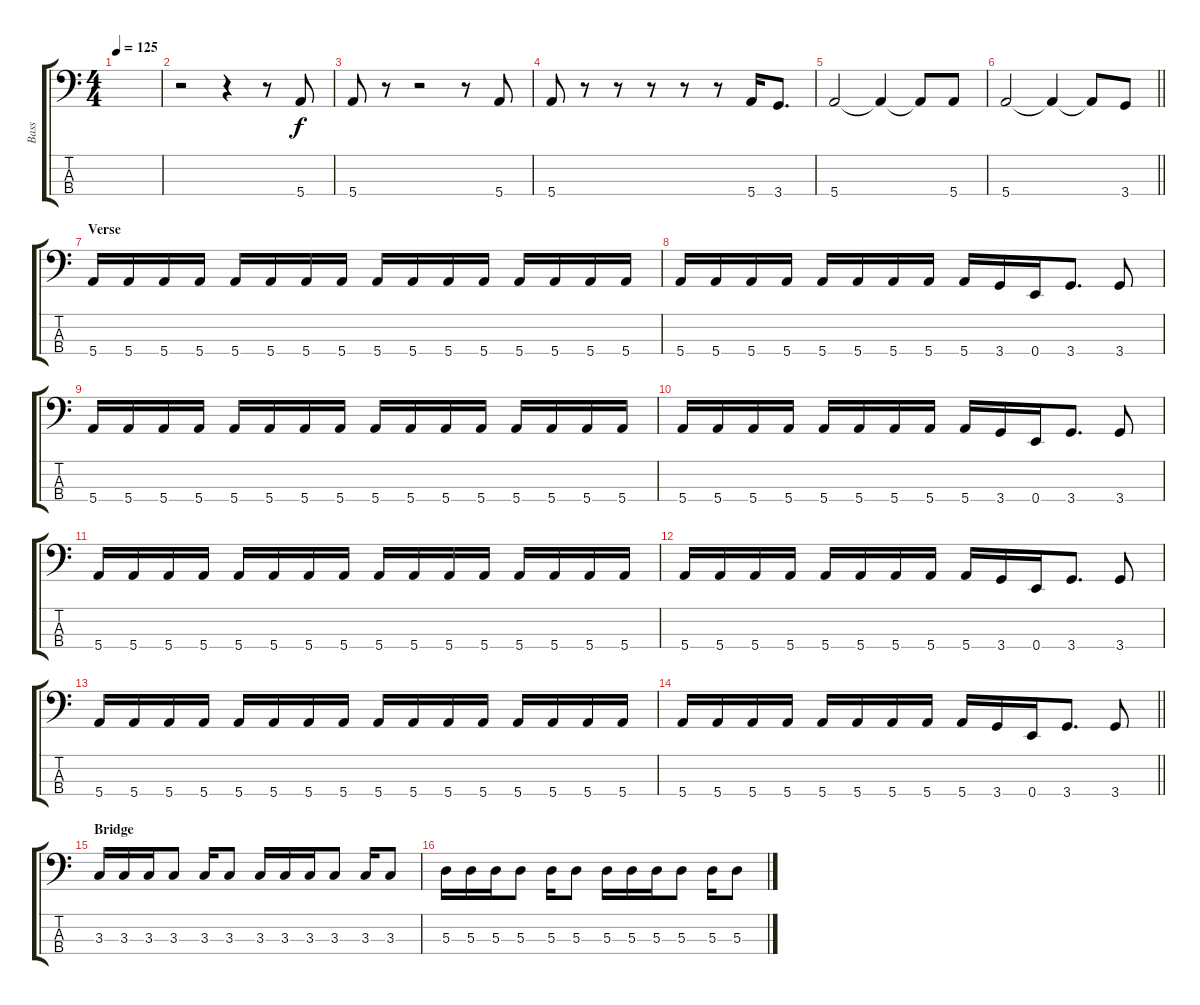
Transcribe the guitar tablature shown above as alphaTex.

\track ("Bass" "Bass") {instrument electricbassfinger}
\staff {score tabs}
\tuning (G2 D2 A1 E1) {hide}
\ts (4 4)
\tempo 125
\clef f4
\ks c
|
r.2 r.4 r.8 5.4.8 |
5.4.8 r.8 r.2 r.8 5.4.8 |
5.4.8 r.8 r.8 r.8 r.8 r.8 5.4.16 3.4.8{d} |
5.4.2 5.4{t}.4 5.4{t}.8 5.4.8 |
\barLineRight lightlight
5.4.2 5.4{t}.4 5.4{t}.8 3.4.8 |
\section ("" "Verse")
5.4.16 5.4.16 5.4.16 5.4.16 5.4.16 5.4.16 5.4.16 5.4.16 5.4.16 5.4.16 5.4.16 5.4.16 5.4.16 5.4.16 5.4.16 5.4.16 |
5.4.16 5.4.16 5.4.16 5.4.16 5.4.16 5.4.16 5.4.16 5.4.16 5.4.16 3.4.16 0.4.16 3.4.8{d} 3.4.8 |
5.4.16 5.4.16 5.4.16 5.4.16 5.4.16 5.4.16 5.4.16 5.4.16 5.4.16 5.4.16 5.4.16 5.4.16 5.4.16 5.4.16 5.4.16 5.4.16 |
5.4.16 5.4.16 5.4.16 5.4.16 5.4.16 5.4.16 5.4.16 5.4.16 5.4.16 3.4.16 0.4.16 3.4.8{d} 3.4.8 |
5.4.16 5.4.16 5.4.16 5.4.16 5.4.16 5.4.16 5.4.16 5.4.16 5.4.16 5.4.16 5.4.16 5.4.16 5.4.16 5.4.16 5.4.16 5.4.16 |
5.4.16 5.4.16 5.4.16 5.4.16 5.4.16 5.4.16 5.4.16 5.4.16 5.4.16 3.4.16 0.4.16 3.4.8{d} 3.4.8 |
5.4.16 5.4.16 5.4.16 5.4.16 5.4.16 5.4.16 5.4.16 5.4.16 5.4.16 5.4.16 5.4.16 5.4.16 5.4.16 5.4.16 5.4.16 5.4.16 |
\barLineRight lightlight
5.4.16 5.4.16 5.4.16 5.4.16 5.4.16 5.4.16 5.4.16 5.4.16 5.4.16 3.4.16 0.4.16 3.4.8{d} 3.4.8 |
\section ("" "Bridge")
3.3.16 3.3.16 3.3.16 3.3.8 3.3.16 3.3.8 3.3.16 3.3.16 3.3.16 3.3.8 3.3.16 3.3.8 |
5.3.16 5.3.16 5.3.16 5.3.8 5.3.16 5.3.8 5.3.16 5.3.16 5.3.16 5.3.8 5.3.16 5.3.8
